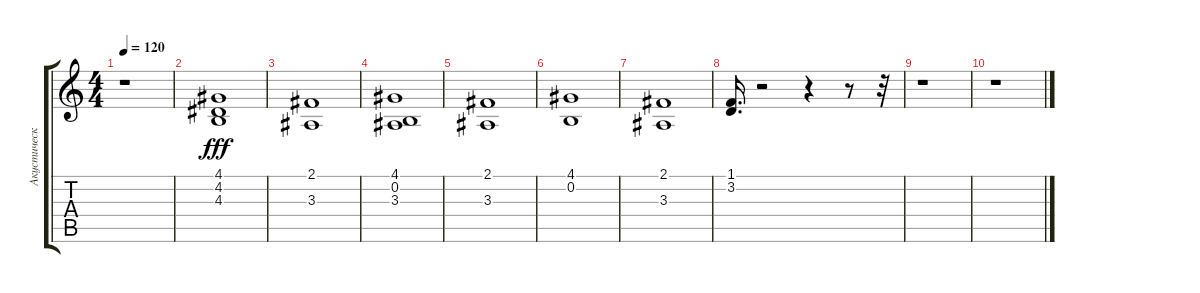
\track ("Акустический Гранд Роял" "Акустическ") {instrument acousticgrandpiano}
\staff {score tabs}
\tuning (E4 B3 G3 D3 A2 E2) {hide}
\ts (4 4)
\tempo 120
\clef g2
\ks c
r.1{dy fff} |
(4.1 4.2 4.3).1 |
(2.1 3.3).1 |
(4.1 0.2 3.3).1 |
(2.1 3.3).1 |
(4.1 0.2).1 |
(2.1 3.3).1 |
(1.1 3.2).16{d} r.2 r.4 r.8 r.32 |
r.1 |
r.1
